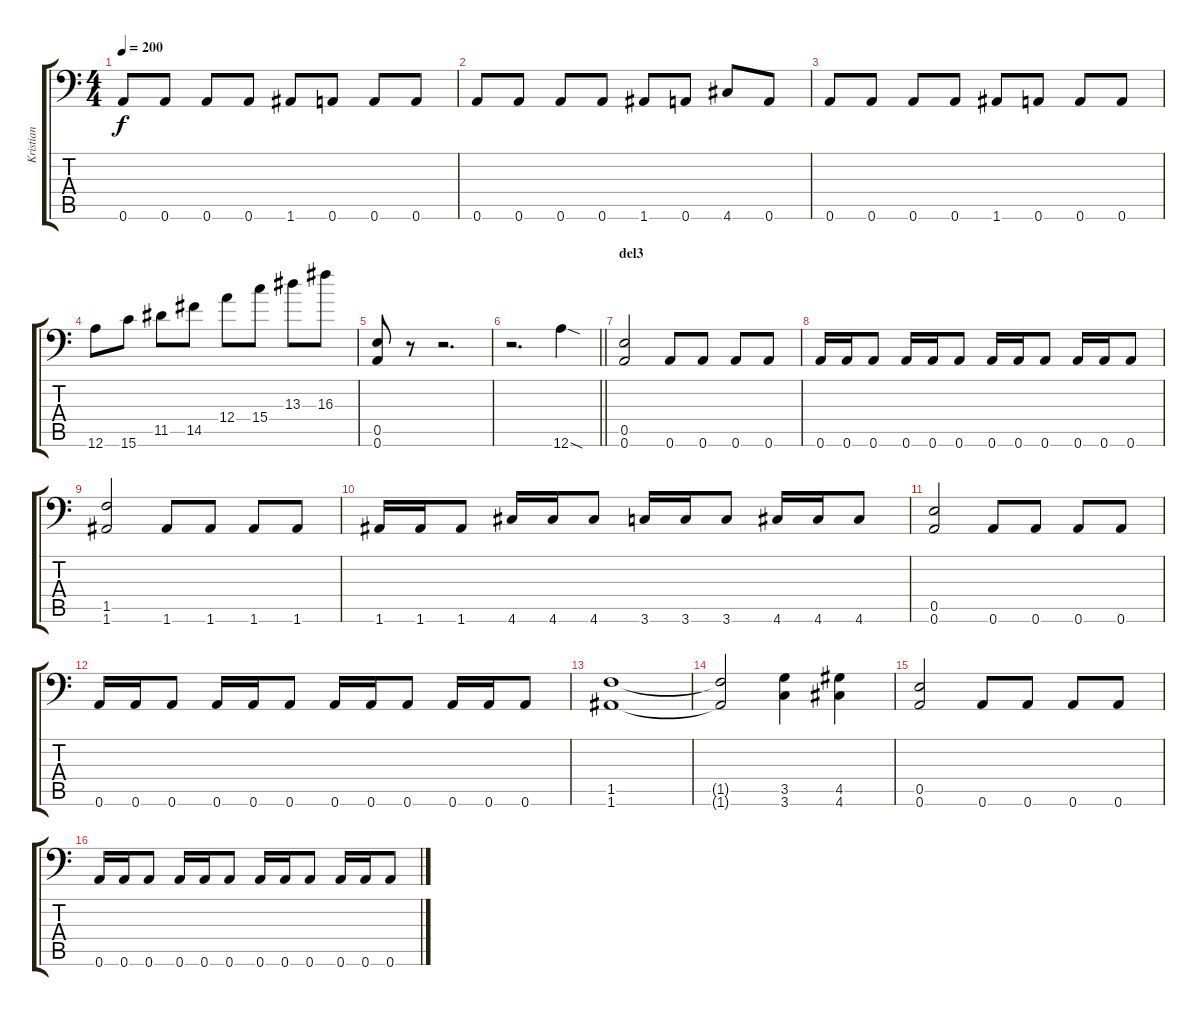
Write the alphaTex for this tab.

\track ("Kristian" "Kristian") {instrument distortionguitar}
\staff {score tabs}
\tuning (B3 Gb3 D3 A2 E2 A1) {hide}
\ts (4 4)
\tempo 200
\clef f4
\ks c
0.6.8{dy f} 0.6.8 0.6.8 0.6.8 1.6.8 0.6.8 0.6.8 0.6.8 |
0.6.8 0.6.8 0.6.8 0.6.8 1.6.8 0.6.8 4.6.8 0.6.8 |
0.6.8 0.6.8 0.6.8 0.6.8 1.6.8 0.6.8 0.6.8 0.6.8 |
12.6.8 15.6.8 11.5.8 14.5.8 12.4.8 15.4.8 13.3.8 16.3.8 |
(0.5 0.6).8 r.8 r.2{d} |
\barLineRight lightlight
r.2{d} 12.6{sod}.4 |
\section ("" "del3")
(0.5 0.6).2 0.6.8 0.6.8 0.6.8 0.6.8 |
0.6.16 0.6.16 0.6.8 0.6.16 0.6.16 0.6.8 0.6.16 0.6.16 0.6.8 0.6.16 0.6.16 0.6.8 |
(1.5 1.6).2 1.6.8 1.6.8 1.6.8 1.6.8 |
1.6.16 1.6.16 1.6.8 4.6.16 4.6.16 4.6.8 3.6.16 3.6.16 3.6.8 4.6.16 4.6.16 4.6.8 |
(0.5 0.6).2 0.6.8 0.6.8 0.6.8 0.6.8 |
0.6.16 0.6.16 0.6.8 0.6.16 0.6.16 0.6.8 0.6.16 0.6.16 0.6.8 0.6.16 0.6.16 0.6.8 |
(1.5 1.6).1 |
(1.5{t} 1.6{t}).2 (3.5 3.6).4 (4.5 4.6).4 |
(0.5 0.6).2 0.6.8 0.6.8 0.6.8 0.6.8 |
0.6.16 0.6.16 0.6.8 0.6.16 0.6.16 0.6.8 0.6.16 0.6.16 0.6.8 0.6.16 0.6.16 0.6.8
